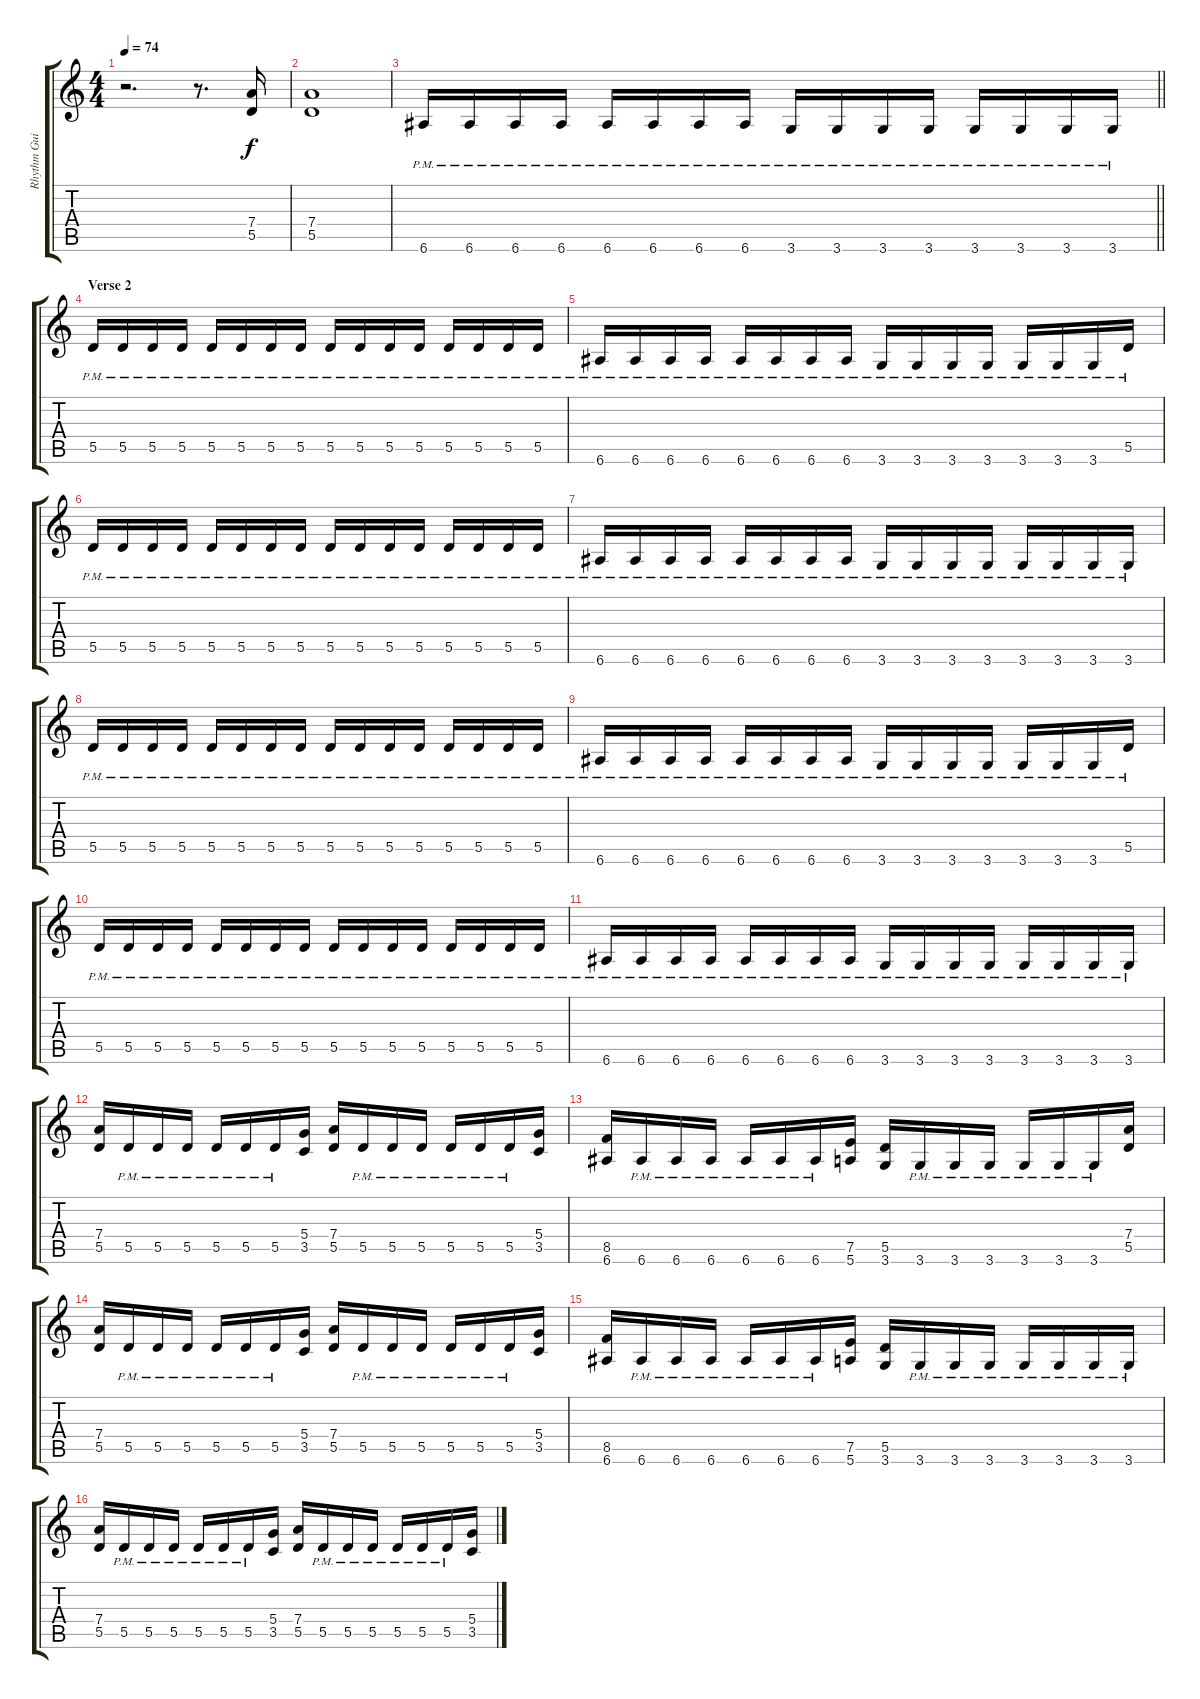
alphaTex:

\track ("Rhythm Guitar" "Rhythm Gui") {instrument distortionguitar}
\staff {score tabs}
\tuning (E4 B3 G3 D3 A2 E2) {hide}
\ts (4 4)
\tempo 74
\clef g2
\ks c
r.2{d dy f} r.8{d} (7.4 5.5).16 |
(7.4 5.5).1 |
\barLineRight lightlight
6.6{pm}.16 6.6{pm}.16 6.6{pm}.16 6.6{pm}.16 6.6{pm}.16 6.6{pm}.16 6.6{pm}.16 6.6{pm}.16 3.6{pm}.16 3.6{pm}.16 3.6{pm}.16 3.6{pm}.16 3.6{pm}.16 3.6{pm}.16 3.6{pm}.16 3.6{pm}.16 |
\section ("" "Verse 2")
5.5{pm}.16 5.5{pm}.16 5.5{pm}.16 5.5{pm}.16 5.5{pm}.16 5.5{pm}.16 5.5{pm}.16 5.5{pm}.16 5.5{pm}.16 5.5{pm}.16 5.5{pm}.16 5.5{pm}.16 5.5{pm}.16 5.5{pm}.16 5.5{pm}.16 5.5{pm}.16 |
6.6{pm}.16 6.6{pm}.16 6.6{pm}.16 6.6{pm}.16 6.6{pm}.16 6.6{pm}.16 6.6{pm}.16 6.6{pm}.16 3.6{pm}.16 3.6{pm}.16 3.6{pm}.16 3.6{pm}.16 3.6{pm}.16 3.6{pm}.16 3.6{pm}.16 5.5{pm}.16 |
5.5{pm}.16 5.5{pm}.16 5.5{pm}.16 5.5{pm}.16 5.5{pm}.16 5.5{pm}.16 5.5{pm}.16 5.5{pm}.16 5.5{pm}.16 5.5{pm}.16 5.5{pm}.16 5.5{pm}.16 5.5{pm}.16 5.5{pm}.16 5.5{pm}.16 5.5{pm}.16 |
6.6{pm}.16 6.6{pm}.16 6.6{pm}.16 6.6{pm}.16 6.6{pm}.16 6.6{pm}.16 6.6{pm}.16 6.6{pm}.16 3.6{pm}.16 3.6{pm}.16 3.6{pm}.16 3.6{pm}.16 3.6{pm}.16 3.6{pm}.16 3.6{pm}.16 3.6{pm}.16 |
5.5{pm}.16 5.5{pm}.16 5.5{pm}.16 5.5{pm}.16 5.5{pm}.16 5.5{pm}.16 5.5{pm}.16 5.5{pm}.16 5.5{pm}.16 5.5{pm}.16 5.5{pm}.16 5.5{pm}.16 5.5{pm}.16 5.5{pm}.16 5.5{pm}.16 5.5{pm}.16 |
6.6{pm}.16 6.6{pm}.16 6.6{pm}.16 6.6{pm}.16 6.6{pm}.16 6.6{pm}.16 6.6{pm}.16 6.6{pm}.16 3.6{pm}.16 3.6{pm}.16 3.6{pm}.16 3.6{pm}.16 3.6{pm}.16 3.6{pm}.16 3.6{pm}.16 5.5{pm}.16 |
5.5{pm}.16 5.5{pm}.16 5.5{pm}.16 5.5{pm}.16 5.5{pm}.16 5.5{pm}.16 5.5{pm}.16 5.5{pm}.16 5.5{pm}.16 5.5{pm}.16 5.5{pm}.16 5.5{pm}.16 5.5{pm}.16 5.5{pm}.16 5.5{pm}.16 5.5{pm}.16 |
6.6{pm}.16 6.6{pm}.16 6.6{pm}.16 6.6{pm}.16 6.6{pm}.16 6.6{pm}.16 6.6{pm}.16 6.6{pm}.16 3.6{pm}.16 3.6{pm}.16 3.6{pm}.16 3.6{pm}.16 3.6{pm}.16 3.6{pm}.16 3.6{pm}.16 3.6{pm}.16 |
(7.4 5.5).16 5.5{pm}.16 5.5{pm}.16 5.5{pm}.16 5.5{pm}.16 5.5{pm}.16 5.5{pm}.16 (5.4 3.5).16 (7.4 5.5).16 5.5{pm}.16 5.5{pm}.16 5.5{pm}.16 5.5{pm}.16 5.5{pm}.16 5.5{pm}.16 (5.4 3.5).16 |
(8.5 6.6).16 6.6{pm}.16 6.6{pm}.16 6.6{pm}.16 6.6{pm}.16 6.6{pm}.16 6.6{pm}.16 (7.5 5.6).16 (5.5 3.6).16 3.6{pm}.16 3.6{pm}.16 3.6{pm}.16 3.6{pm}.16 3.6{pm}.16 3.6{pm}.16 (7.4 5.5).16 |
(7.4 5.5).16 5.5{pm}.16 5.5{pm}.16 5.5{pm}.16 5.5{pm}.16 5.5{pm}.16 5.5{pm}.16 (5.4 3.5).16 (7.4 5.5).16 5.5{pm}.16 5.5{pm}.16 5.5{pm}.16 5.5{pm}.16 5.5{pm}.16 5.5{pm}.16 (5.4 3.5).16 |
(8.5 6.6).16 6.6{pm}.16 6.6{pm}.16 6.6{pm}.16 6.6{pm}.16 6.6{pm}.16 6.6{pm}.16 (7.5 5.6).16 (5.5 3.6).16 3.6{pm}.16 3.6{pm}.16 3.6{pm}.16 3.6{pm}.16 3.6{pm}.16 3.6{pm}.16 3.6{pm}.16 |
(7.4 5.5).16 5.5{pm}.16 5.5{pm}.16 5.5{pm}.16 5.5{pm}.16 5.5{pm}.16 5.5{pm}.16 (5.4 3.5).16 (7.4 5.5).16 5.5{pm}.16 5.5{pm}.16 5.5{pm}.16 5.5{pm}.16 5.5{pm}.16 5.5{pm}.16 (5.4 3.5).16
